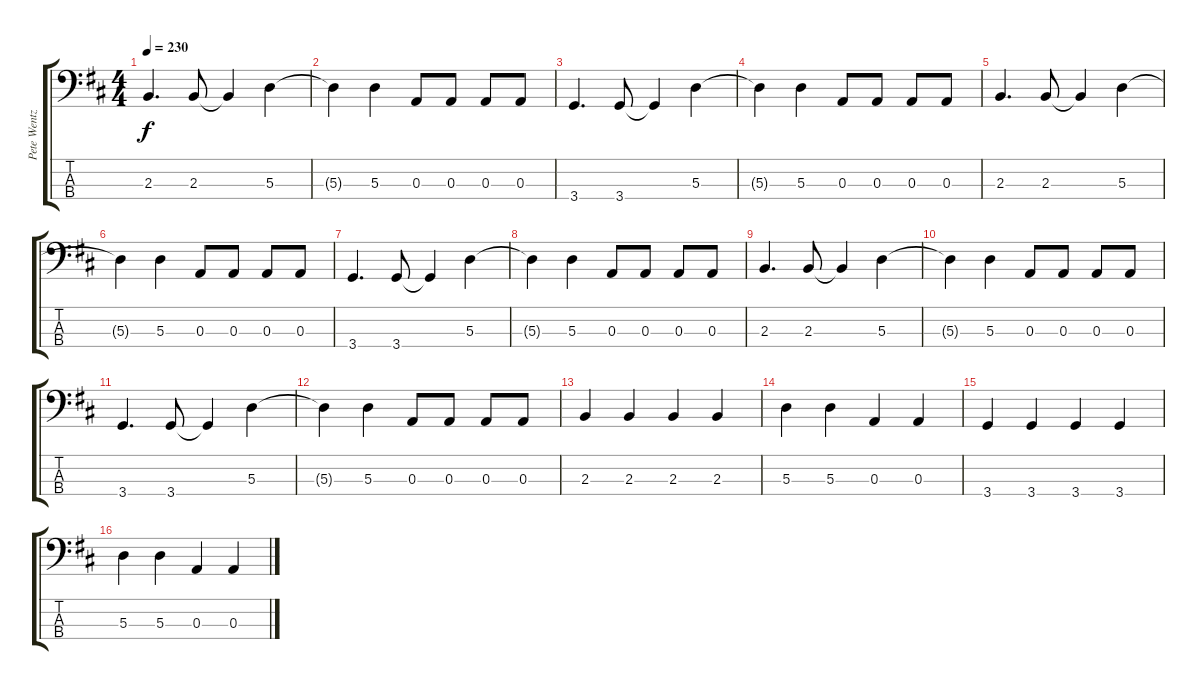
\track ("Pete Wentz" "Pete Wentz") {instrument electricbasspick}
\staff {score tabs}
\tuning (G2 D2 A1 E1) {hide}
\ts (4 4)
\tempo 230
\clef f4
\ks d
2.3.4{d dy f} 2.3.8 2.3{t}.4 5.3.4 |
5.3{t}.4 5.3.4 0.3.8 0.3.8 0.3.8 0.3.8 |
3.4.4{d} 3.4.8 3.4{t}.4 5.3.4 |
5.3{t}.4 5.3.4 0.3.8 0.3.8 0.3.8 0.3.8 |
2.3.4{d} 2.3.8 2.3{t}.4 5.3.4 |
5.3{t}.4 5.3.4 0.3.8 0.3.8 0.3.8 0.3.8 |
3.4.4{d} 3.4.8 3.4{t}.4 5.3.4 |
5.3{t}.4 5.3.4 0.3.8 0.3.8 0.3.8 0.3.8 |
2.3.4{d} 2.3.8 2.3{t}.4 5.3.4 |
5.3{t}.4 5.3.4 0.3.8 0.3.8 0.3.8 0.3.8 |
3.4.4{d} 3.4.8 3.4{t}.4 5.3.4 |
5.3{t}.4 5.3.4 0.3.8 0.3.8 0.3.8 0.3.8 |
2.3.4 2.3.4 2.3.4 2.3.4 |
5.3.4 5.3.4 0.3.4 0.3.4 |
3.4.4 3.4.4 3.4.4 3.4.4 |
5.3.4 5.3.4 0.3.4 0.3.4
